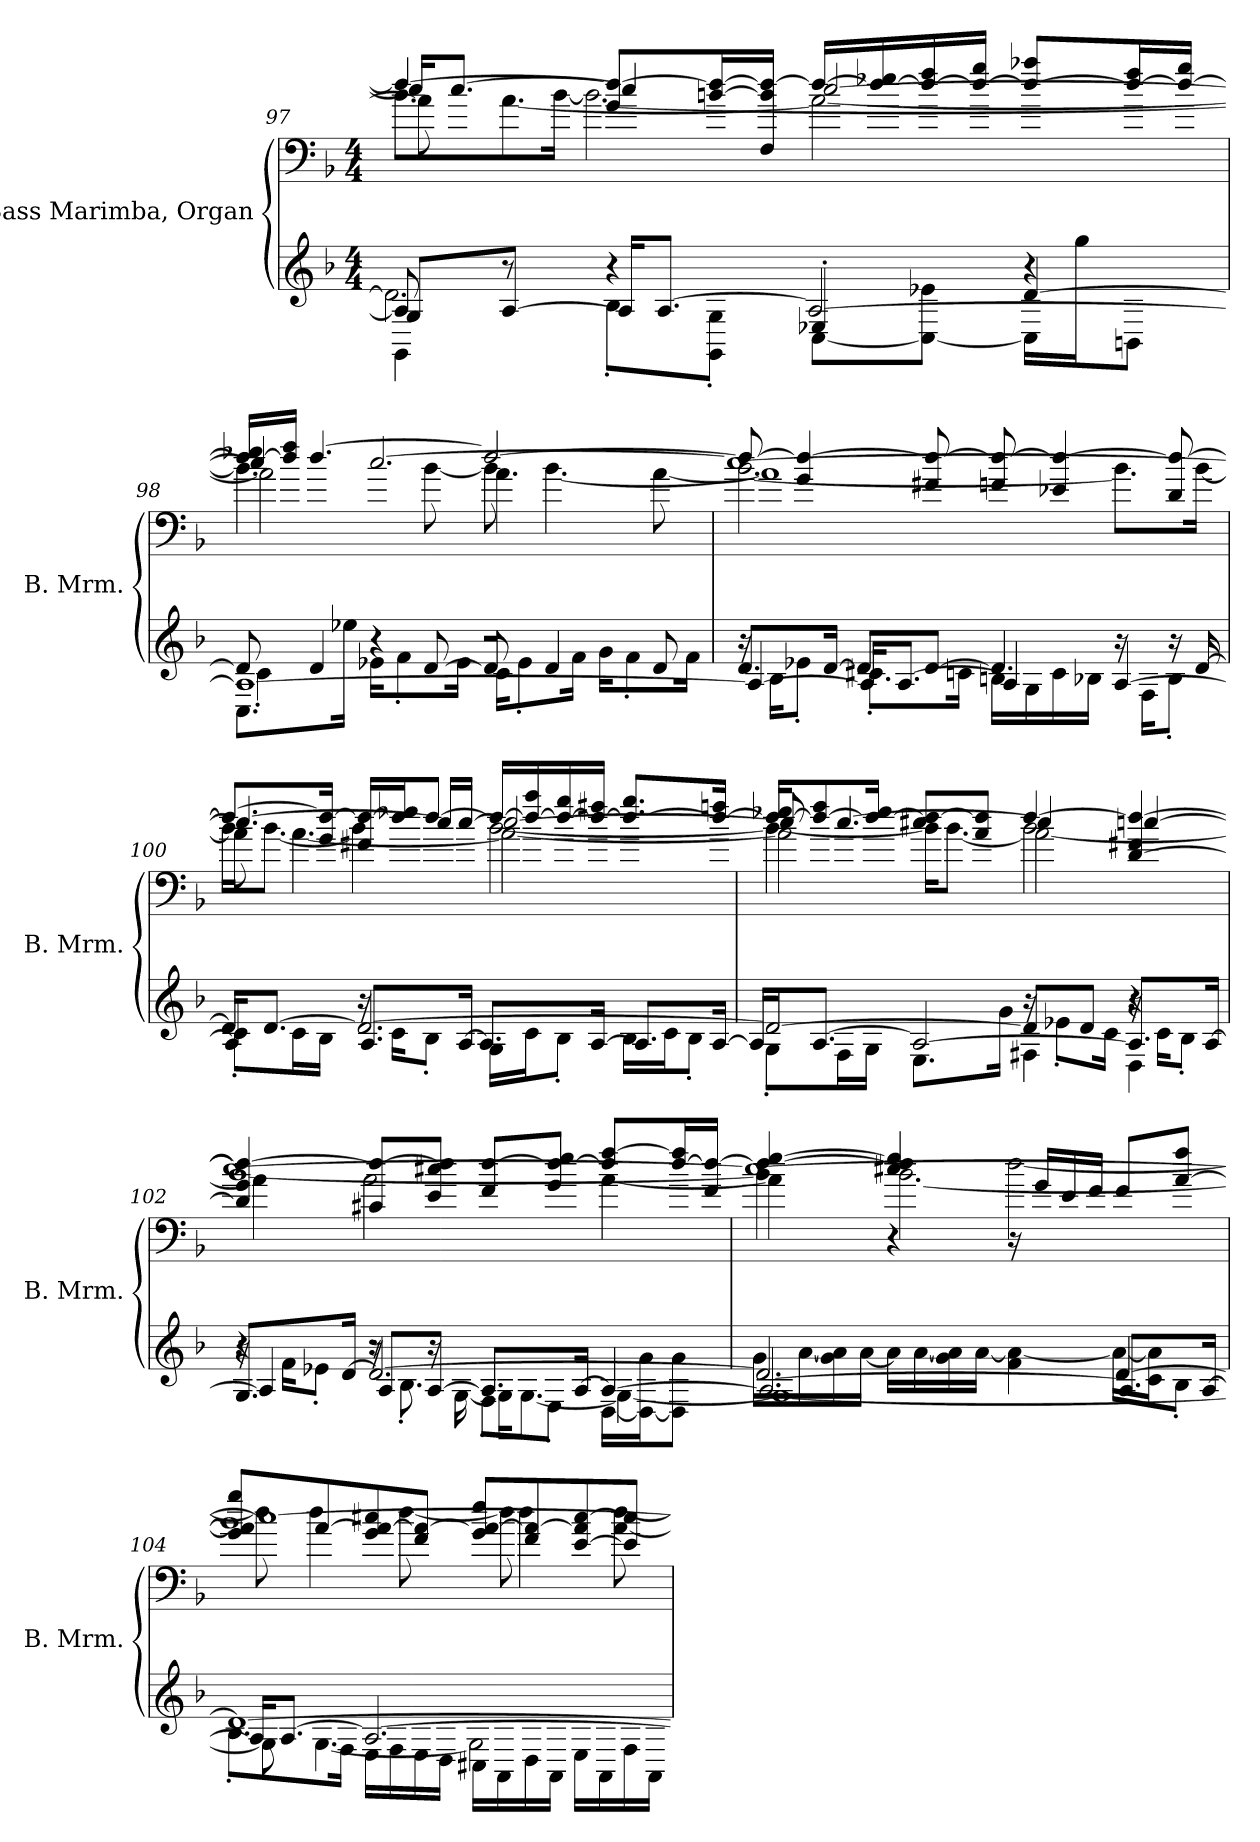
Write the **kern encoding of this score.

**kern	**kern
*part1	*part1
*staff2	*staff1
*I"Bass Marimba, Organ	*
*I'B. Mrm.	*
!!LO:LB:g=z
*clefG2	*clefF4
*k[b-]	*k[b-]
*M4/4	*M4/4
=97	=97
*^	*^
*	*^	*	*^
*	*	*^	*	*	*^
8A/]	4GG\	8G/L	2.d\]	4dd/_	8.b-\L	16cc/KL]	8a\]
.	.	.	.	.	.	[8.cc/J	.
8r	.	[8A/J	.	.	.	.	[4.a\
.	.	.	.	.	[16b-\Jk	.	.
4r	8B-'\L	16A/KL]	.	8g/ 8dd/_L	2.b-\_	4cc/]	.
.	.	[8.A/J	.	.	.	.	.
.	8GG\' 8G\'J	.	.	[16bn/ 16dd/_L	.	.	.
.	.	.	.	16F/ 16b/] 16dd/_JJ	.	.	.
4E-X'/	[8C\L	2A/_	.	16dd/LL_	.	[2cc/	2a\_
.	.	.	.	16dd/_ 16ee-X/	.	.	.
.	8C\_ 8e-X\J	.	.	16dd/_ 16ff/	.	.	.
.	.	.	.	16dd/_ 16gg/JJ	.	.	.
[4d/	16C\LL]	.	4r	8dd/_ 8aa-X/L	.	.	.
.	16gg\J	.	.	.	.	.	.
.	8BBn\J	.	.	16dd/_ 16ff/L	.	.	.
.	.	.	.	16dd/_ 16gg/JJ	.	.	.
!!LO:LB:g=z	!!	!!	!!
=98	=98	=98	=98	=98	=98	=98	=98
8d/]	8.C\L	1A_	4c'\	16dd/_ 16ee-X/LL	4.b-\]	4cc/]	2a\]
.	.	.	.	16dd/] 16ff/JJ	.	.	.
4d/	.	.	.	[4.dd/	.	.	.
.	16ee-X\Jk	.	.	.	.	.	.
.	16e-X\KL	.	4r	.	.	[2.cc/	.
.	8f'\	.	.	.	.	.	.
[8d/	.	.	.	.	[8b-\	.	.
.	16e-\Jk	.	.	.	.	.	.
8d/]	16c\KL	.	2r	2dd/_	8b-\]	.	4.a\
.	8e-'\	.	.	.	.	.	.
4d/	.	.	.	.	[4.b-\	.	.
.	16f\Jk	.	.	.	.	.	.
.	16g\KL	.	.	.	.	.	.
.	8f'\	.	.	.	.	.	.
8d/	.	.	.	.	.	.	[8a\
.	16f\Jk	.	.	.	.	.	.
*	*	*v	*v	*	*	*	*
!!LO:LB:g=z	!!	!!	!!
=99	=99	=99	=99	=99	=99	=99
8.d/L	16r	4A/_	8dd/_	2.b-\_	1cc_	1a]
.	16B-\KL	.	.	.	.	.
.	8e-X'\J	.	4g/ 4dd/_	.	.	.
[16d/Jk	.	.	.	.	.	.
8d/L]	8.c#X'\L	16A/KL]	.	.	.	.
.	.	[8.A/J	.	.	.	.
[8d/J	.	.	8f#X/ 8dd/_	.	.	.
.	16cn\Jk	.	.	.	.	.
4.d/]	16Bn\LL	4A/]	8fn/ 8dd/_	.	.	.
.	16G\	.	.	.	.	.
.	16c\	.	4e-X/ 4dd/_	.	.	.
.	16B-X\JJ	.	.	.	.	.
.	16r	[4A/	.	8.b-\L]	.	.
.	16F\KL	.	.	.	.	.
16r	8B-'\J	.	8d/ 8dd/_	.	.	.
[16d/	.	.	.	[16b-\Jk	.	.
!!LO:LB:g=z	!!	!!	!!
=100	=100	=100	=100	=100	=100	=100
16d/KL]	8c'\L	4A/]	8.dd/L_	16b-\KL]	4.cc/_	8a\
[8.d/J	.	.	.	[8.b-\J	.	.
.	16c\L	.	.	.	.	[4.a\
.	16B-\JJ	.	16g/ 16dd/_Jk	.	.	.
2.d/_	16r	8.A/L	16f#X/ 16dd/_LL	4b-\]	.	.
.	16c\KL	.	16dd/] 16ee-X/J	.	.	.
.	8B-'\J	.	[8dd/J	.	16cc/LL]	.
.	.	[16A/Jk	.	.	[16cc/JJ	.
.	16G\LL	8.A/L]	16dd/LL_	[2b-\	2cc/_	2a\_
.	16c\J	.	16dd/_ 16aa/	.	.	.
.	8B-'\J	.	16dd/_ 16gg/	.	.	.
.	.	[16A/Jk	16dd/_ 16ff#X/JJ	.	.	.
.	16B-\LL	8.A/L]	8.dd/_ 8.gg/L	.	.	.
.	16c\J	.	.	.	.	.
.	8B-'\J	.	.	.	.	.
.	.	[16A/Jk	16dd/_ 16ffn/Jk	.	.	.
!!LO:PB:g=z	!!	!!	!!
=101	=101	=101	=101	=101	=101	=101
*	*	*^	*	*	*	*
2d/_	8G'\L	16A/KL]	2r	16dd/_ 16ee-X/KL	4b-\_	8cc/]	2a\]
.	.	[8.A/J	.	8dd/_ 8ff/	.	.	.
.	16F\L	.	.	.	.	[4.cc/	.
.	16G\JJ	.	.	16dd/_ 16ee-/Jk	.	.	.
.	8.E\L	2A/_	.	8cc#X/ 8dd/_L	16b-\KL]	.	.
.	.	.	.	.	[8.b-\J	.	.
.	.	.	.	8a/ 8dd/]J	.	.	.
.	16g\Jk	.	.	.	.	.	.
8d/L]	16r	.	4F#X\	[4dd/	2b-\]	4cc/]	[2a\
.	8e-X'\L	.	.	.	.	.	.
8d/J	.	.	.	.	.	.	.
.	16c\Jk	.	.	.	.	.	.
4r	16r	8.A/L]	4D\	[4d/ 4f#X/ 4dd/_	.	[4ccn/	.
.	16c\KL	.	.	.	.	.	.
.	8B-'\J	.	.	.	.	.	.
.	.	[16A/Jk	.	.	.	.	.
!!LO:LB:g=z	!!	!!	!!
=102	=102	=102	=102	=102	=102	=102	=102
8.G/L	16r	4A/]	4r	4d/] 4g/ 4dd/_	[1b-	1cc_	4a\]
.	16f\KL	.	.	.	.	.	.
.	8e-X'\J	.	.	.	.	.	.
[16d/Jk	.	.	.	.	.	.	.
2.d/_	16r	8A/L	8r	8c#X/ 8dd/_L	.	.	2a\
.	8.B-'\	.	.	.	.	.	.
.	.	[8A/J	16r	8e/ 8cc#X/ 8dd/]J	.	.	.
.	.	.	[16G\	.	.	.	.
.	8F'\L	8.A/L]	16G\KL]	8f/ [8dd/L	.	.	.
.	.	.	[8.G\J	.	.	.	.
.	8E'\J	.	.	8g/ 8dd/_ 8ee/J	.	.	.
.	.	[16A/Jk	.	.	.	.	.
.	[16D\LL	4A/_	4G\_	8dd/] [8ff/L	.	.	[4a\
.	16D\_ 16g\J	.	.	.	.	.	.
.	8D\] 8g\J	.	.	[16dd/ 16ff/]L	.	.	.
.	.	.	.	16f/ 16dd/_JJ	.	.	.
!!LO:LB:g=z	!!	!!	!!
=103	=103	=103	=103	=103	=103	=103	=103
2.d/]	16g\LL	2.A/_	1G_	4dd/_ [4ee/	4b-\]	1cc_	4a\]
.	[16a\	.	.	.	.	.	.
.	16g\ 16a\]	.	.	.	.	.	.
.	[16a\JJ	.	.	.	.	.	.
.	16a\LL]	.	.	4cc#X/ 4dd/] 4ee/]	[2.b-\	.	4r
.	[16a\	.	.	.	.	.	.
.	16g\ 16a\]	.	.	.	.	.	.
.	[16a\JJ	.	.	.	.	.	.
.	4f\ 4a\_	.	.	16r	.	.	[2dd\
.	.	.	.	16g/LL	.	.	.
.	.	.	.	16e/	.	.	.
.	.	.	.	16f/JJ	.	.	.
[4d/	16a\LL_	8.A/L]	.	8f/L	.	.	.
.	16c\ 16a\]J	.	.	.	.	.	.
.	8B-'\J	.	.	[8a/ 8ff/J	.	.	.
.	.	[16A/Jk	.	.	.	.	.
!!LO:LB:g=z	!!	!!	!!
=104	=104	=104	=104	=104	=104	=104	=104
1d_	8.B-'\L	16A/KL]	8G\]	8g/ 8a/] 8gg/L	1b-]	1cc_	8dd\]
.	.	[8.A/J	.	.	.	.	.
.	.	.	[4.G\	[8a/	.	.	4dd\
.	16F\Jk	.	.	.	.	.	.
.	16E\LL	2.A/_	.	8g/ 8a/_ 8cc#X/	.	.	.
.	16F\	.	.	.	.	.	.
.	16E\	.	.	8f/ 8a/_J	.	.	[8dd\
.	16D\JJ	.	.	.	.	.	.
.	16C#X\LL	.	2G\]	8g/ 8a/_ 8ee/L	.	.	8dd\]
.	16AA\	.	.	.	.	.	.
.	16D\	.	.	8f/ 8a/_	.	.	4dd\
.	16AA\JJ	.	.	.	.	.	.
.	16E\LL	.	.	[8e/ 8a/] [8cc#/	.	.	.
.	16AA\	.	.	.	.	.	.
.	16F\	.	.	8e/] 8cc#/]J	.	.	[8a\ [8dd\
.	16AA\JJ	.	.	.	.	.	.
*v	*v	*v	*v	*	*	*	*
*	*v	*v	*v	*v
=	=
*-	*-
